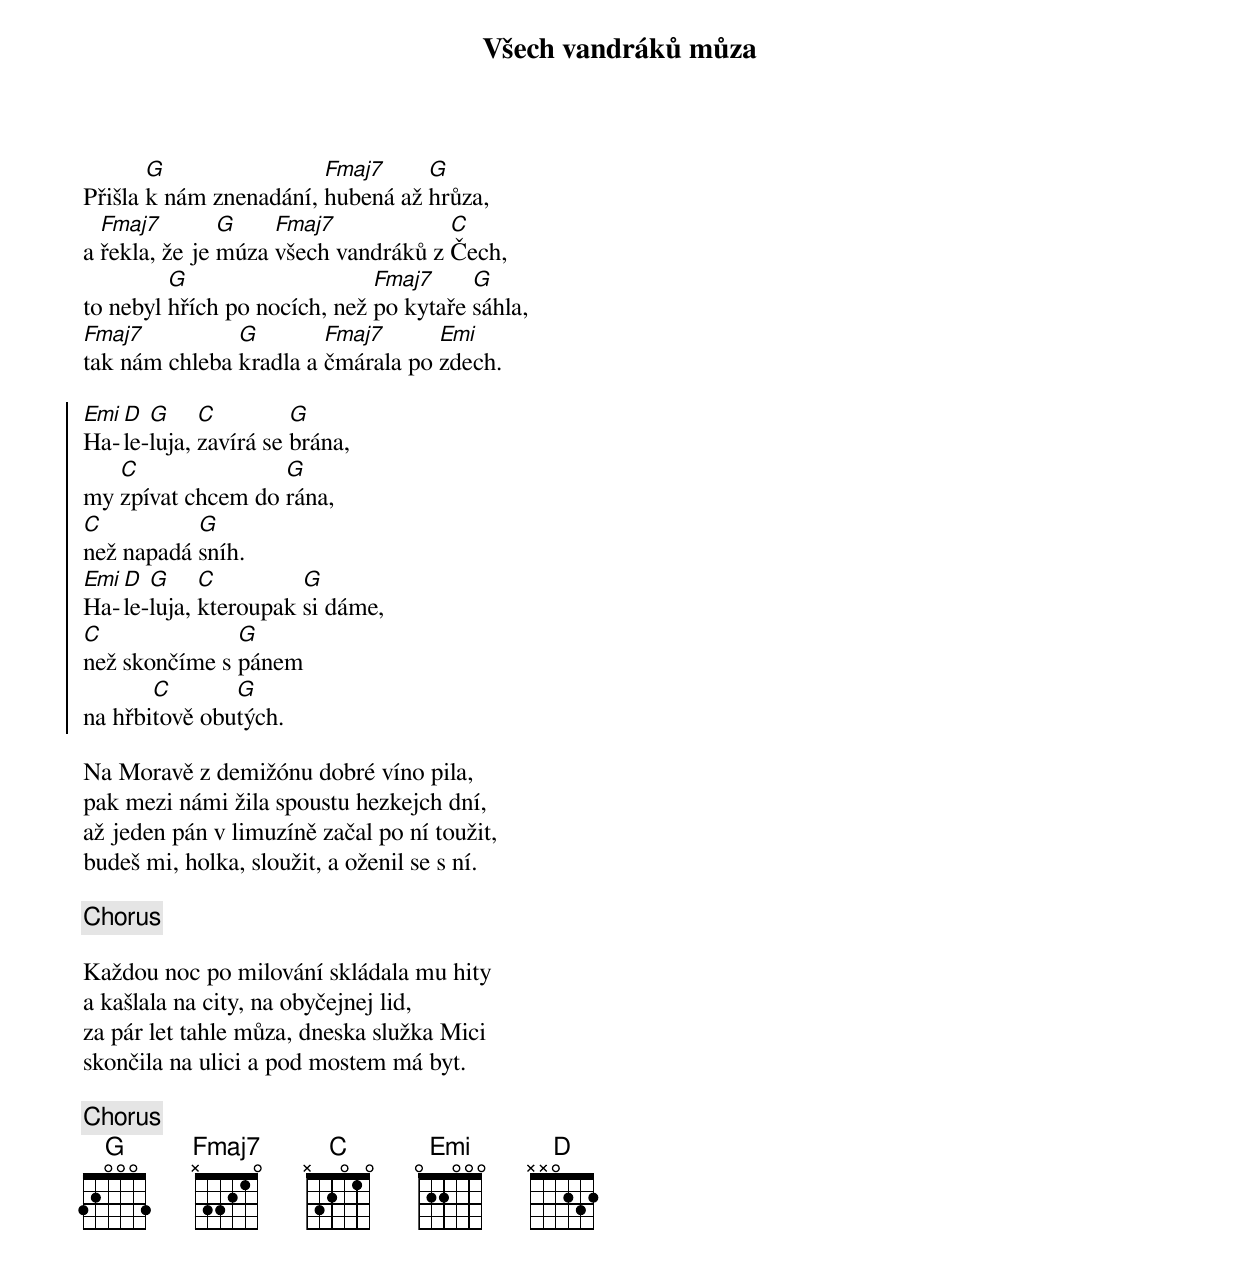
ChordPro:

{title: Všech vandráků můza}
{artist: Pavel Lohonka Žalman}
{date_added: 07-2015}
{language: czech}
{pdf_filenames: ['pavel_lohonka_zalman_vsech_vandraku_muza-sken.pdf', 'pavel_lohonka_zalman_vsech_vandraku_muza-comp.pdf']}
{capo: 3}
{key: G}
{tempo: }
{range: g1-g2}
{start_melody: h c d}
{start_of_verse}
Přišla [G]k nám znenadání, [Fmaj7]hubená až [G]hrůza,
a [Fmaj7]řekla, že je [G]múza [Fmaj7]všech vandráků z [C]Čech,
to nebyl [G]hřích po nocích, než [Fmaj7]po kytaře [G]sáhla,
[Fmaj7]tak nám chleba [G]kradla a [Fmaj7]čmárala po [Emi]zdech.
{end_of_verse}

{start_of_chorus}
[Emi]Ha-[D]le-[G]luja, [C]zavírá se [G]brána,
my [C]zpívat chcem do [G]rána,
[C]než napadá [G]sníh.
[Emi]Ha-[D]le-[G]luja, [C]kteroupak [G]si dáme,
[C]než skončíme s [G]pánem
na hřbi[C]tově obu[G]tých.
{end_of_chorus}

{start_of_verse}
Na Moravě z demižónu dobré víno pila,
pak mezi námi žila spoustu hezkejch dní,
až jeden pán v limuzíně začal po ní toužit,
budeš mi, holka, sloužit, a oženil se s ní.
{end_of_verse}

{chorus}

{start_of_verse}
Každou noc po milování skládala mu hity
a kašlala na city, na obyčejnej lid,
za pár let tahle můza, dneska služka Mici
skončila na ulici a pod mostem má byt.
{end_of_verse}

{chorus}
